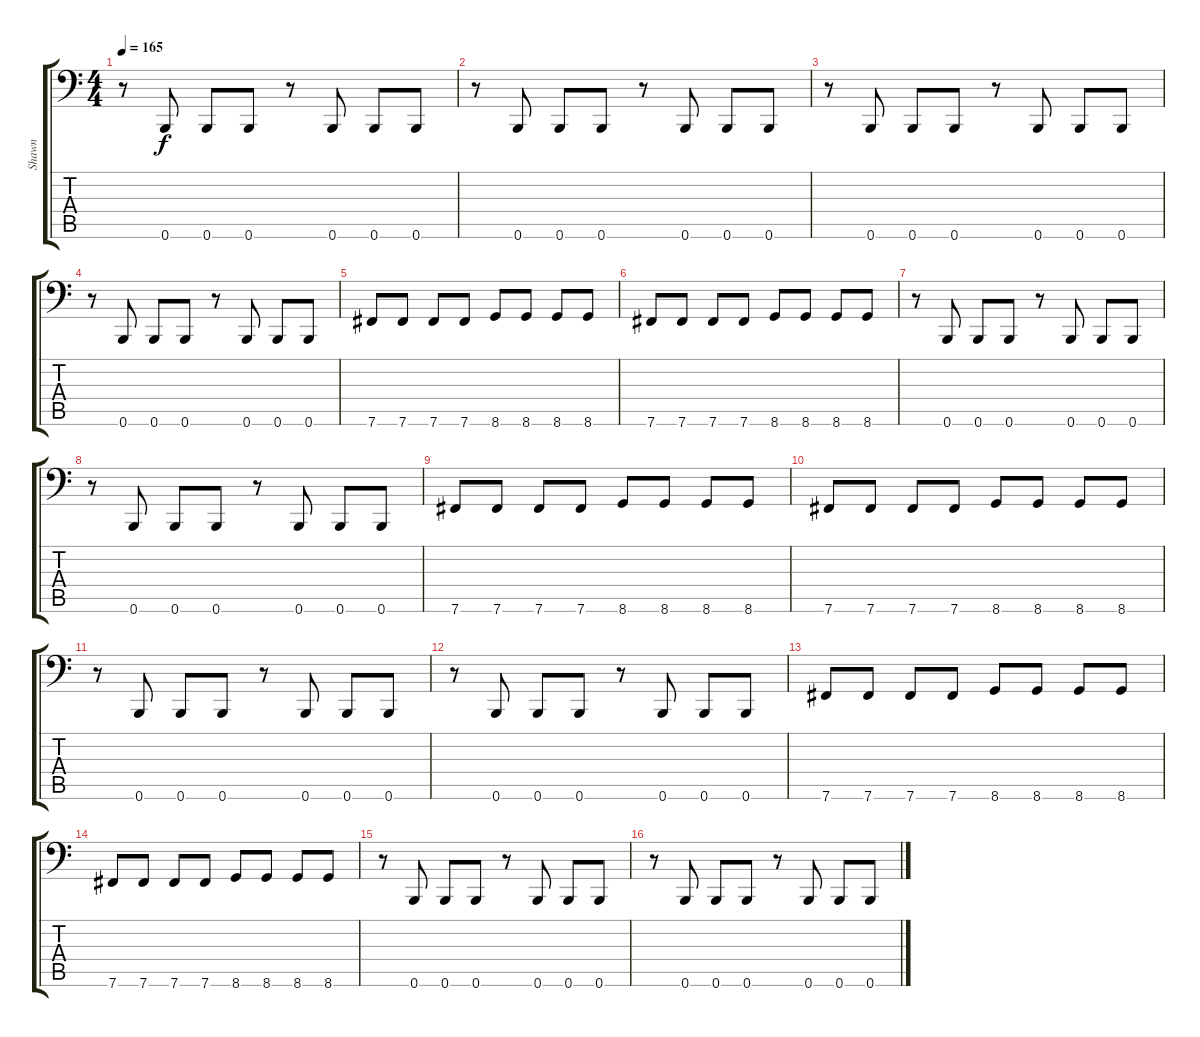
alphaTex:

\track ("Shawn" "Shawn") {instrument electricbasspick}
\staff {score tabs}
\tuning (Db3 Ab2 E2 B1 Gb1 B0) {hide}
\ts (4 4)
\tempo 165
\clef f4
\ks c
r.8{dy f} 0.6.8 0.6.8 0.6.8 r.8 0.6.8 0.6.8 0.6.8 |
r.8 0.6.8 0.6.8 0.6.8 r.8 0.6.8 0.6.8 0.6.8 |
r.8 0.6.8 0.6.8 0.6.8 r.8 0.6.8 0.6.8 0.6.8 |
r.8 0.6.8 0.6.8 0.6.8 r.8 0.6.8 0.6.8 0.6.8 |
7.6.8 7.6.8 7.6.8 7.6.8 8.6.8 8.6.8 8.6.8 8.6.8 |
7.6.8 7.6.8 7.6.8 7.6.8 8.6.8 8.6.8 8.6.8 8.6.8 |
r.8 0.6.8 0.6.8 0.6.8 r.8 0.6.8 0.6.8 0.6.8 |
r.8 0.6.8 0.6.8 0.6.8 r.8 0.6.8 0.6.8 0.6.8 |
7.6.8 7.6.8 7.6.8 7.6.8 8.6.8 8.6.8 8.6.8 8.6.8 |
7.6.8 7.6.8 7.6.8 7.6.8 8.6.8 8.6.8 8.6.8 8.6.8 |
r.8 0.6.8 0.6.8 0.6.8 r.8 0.6.8 0.6.8 0.6.8 |
r.8 0.6.8 0.6.8 0.6.8 r.8 0.6.8 0.6.8 0.6.8 |
7.6.8 7.6.8 7.6.8 7.6.8 8.6.8 8.6.8 8.6.8 8.6.8 |
7.6.8 7.6.8 7.6.8 7.6.8 8.6.8 8.6.8 8.6.8 8.6.8 |
r.8 0.6.8 0.6.8 0.6.8 r.8 0.6.8 0.6.8 0.6.8 |
r.8 0.6.8 0.6.8 0.6.8 r.8 0.6.8 0.6.8 0.6.8
